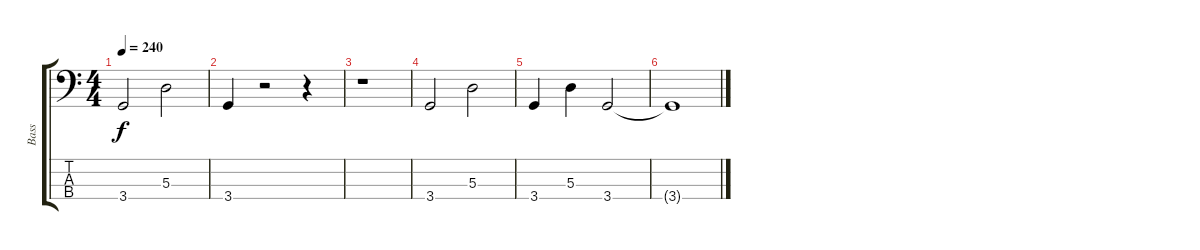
\track ("Bass" "Bass") {instrument electricbassfinger}
\staff {score tabs}
\tuning (G2 D2 A1 E1) {hide}
\ts (4 4)
\tempo 240
\clef f4
\ks c
3.4.2{dy f} 5.3.2 |
3.4.4 r.2 r.4 |
r.1 |
3.4.2 5.3.2 |
3.4.4 5.3.4 3.4.2 |
3.4{t}.1
